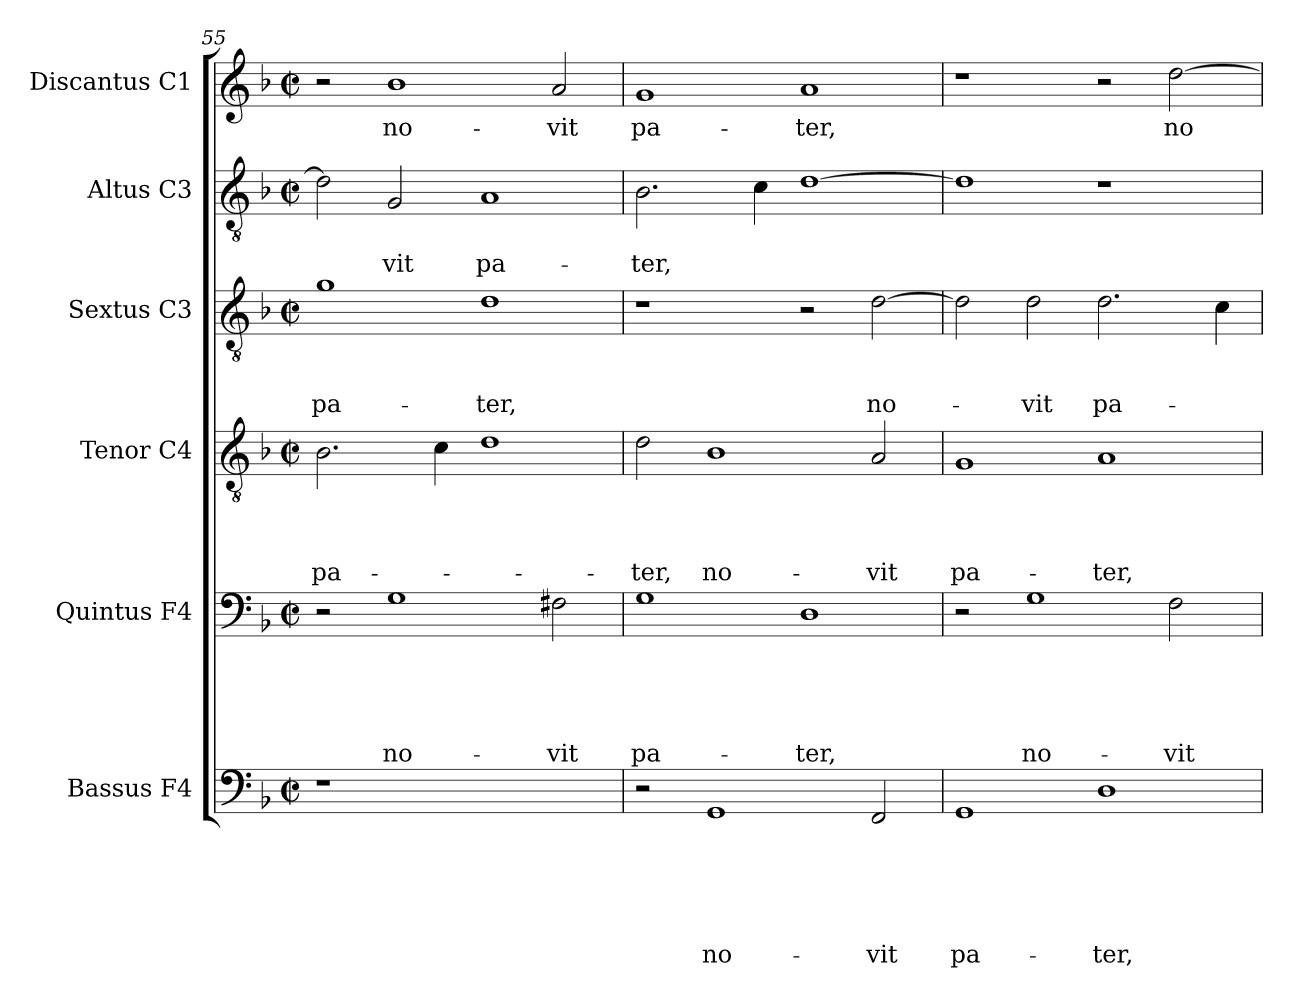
**kern	**text	**text	**text	**text	**text	**text	**kern	**text	**text	**text	**text	**text	**kern	**text	**text	**text	**text	**kern	**text	**text	**text	**kern	**text	**text	**kern	**text
*part6	*part6	*part6	*part6	*part6	*part6	*part6	*part5	*part5	*part5	*part5	*part5	*part5	*part4	*part4	*part4	*part4	*part4	*part3	*part3	*part3	*part3	*part2	*part2	*part2	*part1	*part1
*staff6	*staff6	*staff6	*staff6	*staff6	*staff6	*staff6	*staff5	*staff5	*staff5	*staff5	*staff5	*staff5	*staff4	*staff4	*staff4	*staff4	*staff4	*staff3	*staff3	*staff3	*staff3	*staff2	*staff2	*staff2	*staff1	*staff1
*I"Bassus F4	*	*	*	*	*	*	*I"Quintus F4	*	*	*	*	*	*I"Tenor C4	*	*	*	*	*I"Sextus C3	*	*	*	*I"Altus C3	*	*	*I"Discantus C1	*
*I'B	*	*	*	*	*	*	*	*	*	*	*	*	*I'T	*	*	*	*	*	*	*	*	*I'A	*	*	*I'C	*
*clefF4	*	*	*	*	*	*	*clefF4	*	*	*	*	*	*clefGv2	*	*	*	*	*clefGv2	*	*	*	*clefGv2	*	*	*clefG2	*
*k[b-]	*	*	*	*	*	*	*k[b-]	*	*	*	*	*	*k[b-]	*	*	*	*	*k[b-]	*	*	*	*k[b-]	*	*	*k[b-]	*
*F:	*	*	*	*	*	*	*F:	*	*	*	*	*	*F:	*	*	*	*	*F:	*	*	*	*F:	*	*	*F:	*
*M2/2	*	*	*	*	*	*	*M2/2	*	*	*	*	*	*M2/2	*	*	*	*	*M2/2	*	*	*	*M2/2	*	*	*M2/2	*
*met(c|)	*	*	*	*	*	*	*met(c|)	*	*	*	*	*	*met(c|)	*	*	*	*	*met(c|)	*	*	*	*met(c|)	*	*	*met(c|)	*
=55	=55	=55	=55	=55	=55	=55	=55	=55	=55	=55	=55	=55	=55	=55	=55	=55	=55	=55	=55	=55	=55	=55	=55	=55	=55	=55
!	!	!	!	!	!	!	!	!	!	!	!	!	!	!	!	!	!LO:LY:b	!	!	!	!LO:LY:b	!	!	!	!	!
1r	.	.	.	.	.	.	2r	.	.	.	.	.	2.B-\	.	.	.	pa-	1g	.	.	pa-	2d\]	.	.	2r	.
!	!	!	!	!	!	!	!	!	!	!	!	!LO:LY:b	!	!	!	!	!	!	!	!	!	!	!	!LO:LY:b	!	!LO:LY:b
.	.	.	.	.	.	.	1G	.	.	.	.	no-	.	.	.	.	.	.	.	.	.	2G/	.	-vit	1b-	no-
.	.	.	.	.	.	.	.	.	.	.	.	.	4c\	.	.	.	.	.	.	.	.	.	.	.	.	.
!	!	!	!	!	!	!	!	!	!	!	!	!	!	!	!	!	!	!	!	!	!LO:LY:b	!	!	!LO:LY:b	!	!
1ryy	.	.	.	.	.	.	.	.	.	.	.	.	1d	.	.	.	.	1d	.	.	-ter,	1A	.	pa-	.	.
!	!	!	!	!	!	!	!	!	!	!	!	!LO:LY:b	!	!	!	!	!	!	!	!	!	!	!	!	!	!LO:LY:b
.	.	.	.	.	.	.	2F#X\	.	.	.	.	-vit	.	.	.	.	.	.	.	.	.	.	.	.	2a/	-vit
=56	=56	=56	=56	=56	=56	=56	=56	=56	=56	=56	=56	=56	=56	=56	=56	=56	=56	=56	=56	=56	=56	=56	=56	=56	=56	=56
!	!	!	!	!	!	!	!	!	!	!	!	!LO:LY:b	!	!	!	!	!LO:LY:b	!	!	!	!	!	!	!LO:LY:b	!	!LO:LY:b
2r	.	.	.	.	.	.	1G	.	.	.	.	pa-	2d\	.	.	.	-ter,	1r	.	.	.	2.B-\	.	-ter,	1g	pa-
!	!	!	!	!	!	!LO:LY:b	!	!	!	!	!	!	!	!	!	!	!LO:LY:b	!	!	!	!	!	!	!	!	!
1GG	.	.	.	.	.	no-	.	.	.	.	.	.	1B-	.	.	.	no-	.	.	.	.	.	.	.	.	.
.	.	.	.	.	.	.	.	.	.	.	.	.	.	.	.	.	.	.	.	.	.	4c\	.	.	.	.
!	!	!	!	!	!	!	!	!	!	!	!	!LO:LY:b	!	!	!	!	!	!	!	!	!	!	!	!	!	!LO:LY:b
.	.	.	.	.	.	.	1D	.	.	.	.	-ter,	.	.	.	.	.	2r	.	.	.	[1d	.	.	1a	-ter,
!	!	!	!	!	!	!LO:LY:b	!	!	!	!	!	!	!	!	!	!	!LO:LY:b	!	!	!	!LO:LY:b	!	!	!	!	!
2FF/	.	.	.	.	.	-vit	.	.	.	.	.	.	2A/	.	.	.	-vit	[2d\	.	.	no-	.	.	.	.	.
!!LO:LB:g=z
=57	=57	=57	=57	=57	=57	=57	=57	=57	=57	=57	=57	=57	=57	=57	=57	=57	=57	=57	=57	=57	=57	=57	=57	=57	=57	=57
!	!	!	!	!	!	!LO:LY:b	!	!	!	!	!	!	!	!	!	!	!LO:LY:b	!	!	!	!	!	!	!	!	!
1GG	.	.	.	.	.	pa-	2r	.	.	.	.	.	1G	.	.	.	pa-	2d\]	.	.	.	1d]	.	.	1r	.
!	!	!	!	!	!	!	!	!	!	!	!	!LO:LY:b	!	!	!	!	!	!	!	!	!LO:LY:b	!	!	!	!	!
.	.	.	.	.	.	.	1G	.	.	.	.	no-	.	.	.	.	.	2d\	.	.	-vit	.	.	.	.	.
!	!	!	!	!	!	!LO:LY:b	!	!	!	!	!	!	!	!	!	!	!LO:LY:b	!	!	!	!LO:LY:b	!	!	!	!	!
1D	.	.	.	.	.	-ter,	.	.	.	.	.	.	1A	.	.	.	-ter,	2.d\	.	.	pa-	1r	.	.	2r	.
!	!	!	!	!	!	!	!	!	!	!	!	!LO:LY:b	!	!	!	!	!	!	!	!	!	!	!	!	!	!LO:LY:b
.	.	.	.	.	.	.	2F\	.	.	.	.	-vit	.	.	.	.	.	.	.	.	.	.	.	.	[2dd\	no-
.	.	.	.	.	.	.	.	.	.	.	.	.	.	.	.	.	.	4c\	.	.	.	.	.	.	.	.
=	=	=	=	=	=	=	=	=	=	=	=	=	=	=	=	=	=	=	=	=	=	=	=	=	=	=
*-	*-	*-	*-	*-	*-	*-	*-	*-	*-	*-	*-	*-	*-	*-	*-	*-	*-	*-	*-	*-	*-	*-	*-	*-	*-	*-
